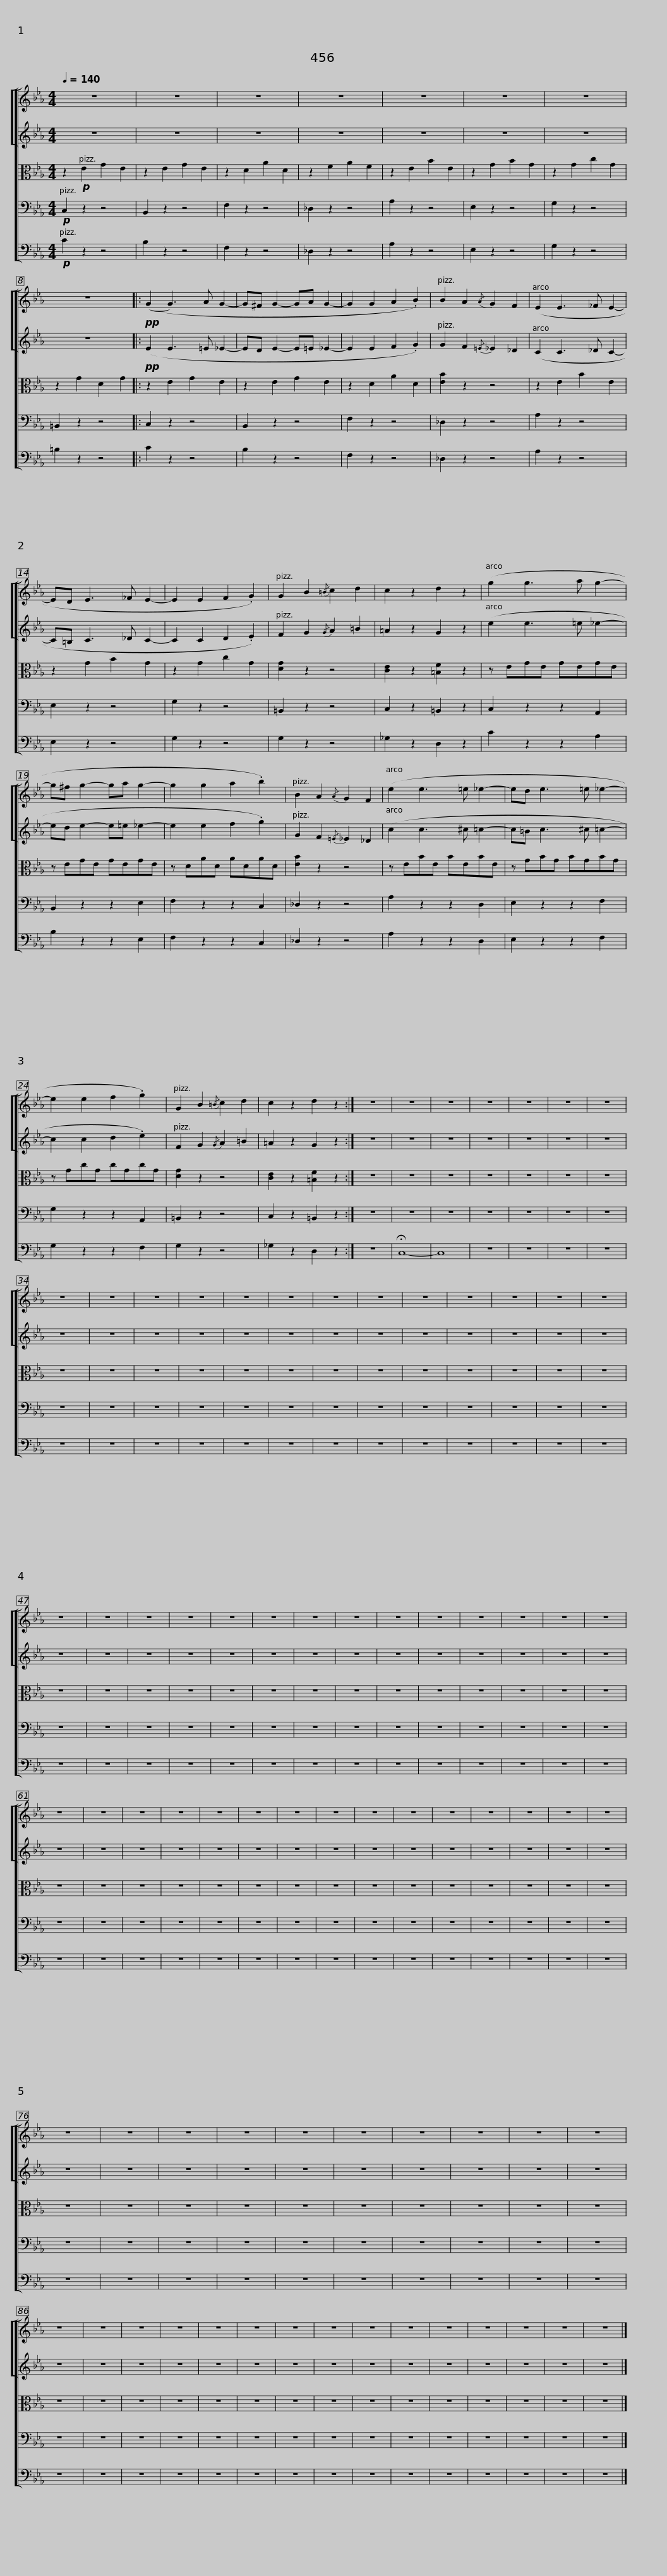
X:1
%%score [ [ 1 2 ] 3 4 5 ]
L:1/8
Q:1/4=140
M:4/4
I:linebreak $
K:Eb
V:1 treble
V:2 treble
V:3 alto
V:4 bass
V:5 bass transpose=-12
V:1
 z8 | z8 | z8 | z8 | z8 | %5
 z8 | z8 | z8 |:$!pp! ((G2 G3) A G2- | G^F G2- GA G2- | %10
 G2 G2 A2 .B2) | B2 A2{/A} G2 F2 | (E2 E3 _F E2- |$ ED E3 _F E2- | E2 E2 F2 .G2) | %15
 G2 B2{/=B} c2 d2 | c2 z2 d2 z2 | (g2 g3 a g2- |$ g^f g2- ga g2- | g2 g2 a2 .b2) | %20
 B2 A2{/A} G2 F2 | (e2 e3 =e _e2- |$ ed e3 =e _e2- | e2 e2 f2 .g2) | G2 B2{/=B} c2 d2 | %25
 c2 z2 d2 z2 :| z8 | z8 | z8 | z8 | %30
 z8 |$ z8 | z8 | z8 | z8 | %35
 z8 | z8 | z8 | z8 | z8 | %40
 z8 | z8 | z8 | z8 | z8 | %45
 z8 | z8 | z8 |$ z8 | z8 | %50
 z8 | z8 | z8 | z8 | z8 | %55
 z8 | z8 | z8 | z8 | z8 | %60
 z8 | z8 | z8 | z8 | z8 |$ %65
 z8 | z8 | z8 | z8 | z8 | %70
 z8 | z8 | z8 | z8 | z8 | %75
 z8 | z8 | z8 | z8 | z8 | %80
 z8 | z8 |$ z8 | z8 | z8 | %85
 z8 | z8 | z8 | z8 | z8 | %90
 z8 | z8 | z8 | z8 | z8 | %95
 z8 | z8 | z8 | z8 |$ z8 |] %100
V:2
 z8 | z8 | z8 | z8 | z8 | %5
 z8 | z8 | z8 |:$!pp! (E2 E3 =E _E2- | ED E2- E=E _E2- | %10
 E2 E2 F2 .G2) | G2 F2{/=E} _E2 _D2 | (C2 C3 _D C2- |$ C=B, C3 _D C2- | C2 C2 D2 .E2) | %15
 F2 G2{/G} A2 =B2 | =A2 z2 G2 z2 | (e2 e3 =e _e2- |$ ed e2- e=e _e2- | e2 e2 f2 .g2) | %20
 G2 F2{/=E} _E2 _D2 | (c2 c3 ^c =c2- |$ c=B c3 ^c =c2- | c2 c2 d2 .e2) | F2 G2{/G} A2 =B2 | %25
 =A2 z2 G2 z2 :| z8 | z8 | z8 | z8 | %30
 z8 |$ z8 | z8 | z8 | z8 | %35
 z8 | z8 | z8 | z8 | z8 | %40
 z8 | z8 | z8 | z8 | z8 | %45
 z8 | z8 | z8 |$ z8 | z8 | %50
 z8 | z8 | z8 | z8 | z8 | %55
 z8 | z8 | z8 | z8 | z8 | %60
 z8 | z8 | z8 | z8 | z8 |$ %65
 z8 | z8 | z8 | z8 | z8 | %70
 z8 | z8 | z8 | z8 | z8 | %75
 z8 | z8 | z8 | z8 | z8 | %80
 z8 | z8 |$ z8 | z8 | z8 | %85
 z8 | z8 | z8 | z8 | z8 | %90
 z8 | z8 | z8 | z8 | z8 | %95
 z8 | z8 | z8 | z8 |$ z8 |] %100
V:3
 z2!p! E2 G2 E2 | z2 E2 G2 E2 | z2 D2 A2 D2 | z2 F2 A2 F2 | z2 E2 B2 E2 | %5
 z2 G2 B2 G2 | z2 G2 c2 G2 | z2 G2 D2 G2 |:$ z2 E2 G2 E2 | z2 E2 G2 E2 | %10
 z2 D2 A2 D2 | [EB]2 z2 z4 | z2 E2 B2 E2 |$ z2 G2 B2 G2 | z2 G2 c2 G2 | %15
 [DG]2 z2 z4 | [CE]2 z2 [=B,F]2 z2 | z EGE GEGE |$ z EGE GEGE | z DAD ADAD | %20
 [EB]2 z2 z4 | z EBE BEBE |$ z GBG BGBG | z GcG cGcG | [DG]2 z2 z4 | %25
 [CE]2 z2 [=B,F]2 z2 :| z8 | z8 | z8 | z8 | %30
 z8 |$ z8 | z8 | z8 | z8 | %35
 z8 | z8 | z8 | z8 | z8 | %40
 z8 | z8 | z8 | z8 | z8 | %45
 z8 | z8 | z8 |$ z8 | z8 | %50
 z8 | z8 | z8 | z8 | z8 | %55
 z8 | z8 | z8 | z8 | z8 | %60
 z8 | z8 | z8 | z8 | z8 |$ %65
 z8 | z8 | z8 | z8 | z8 | %70
 z8 | z8 | z8 | z8 | z8 | %75
 z8 | z8 | z8 | z8 | z8 | %80
 z8 | z8 |$ z8 | z8 | z8 | %85
 z8 | z8 | z8 | z8 | z8 | %90
 z8 | z8 | z8 | z8 | z8 | %95
 z8 | z8 | z8 | z8 |$ z8 |] %100
V:4
!p! C,2 z2 z4 | B,,2 z2 z4 | F,2 z2 z4 | _D,2 z2 z4 | A,2 z2 z4 | %5
 E,2 z2 z4 | G,2 z2 z4 | =B,,2 z2 z4 |:$ C,2 z2 z4 | B,,2 z2 z4 | %10
 F,2 z2 z4 | _D,2 z2 z4 | A,2 z2 z4 |$ E,2 z2 z4 | G,2 z2 z4 | %15
 =B,,2 z2 z4 | C,2 z2 =B,,2 z2 | C,2 z2 z2 A,,2 |$ B,,2 z2 z2 E,2 | F,2 z2 z2 C,2 | %20
 _D,2 z2 z4 | A,2 z2 z2 D,2 |$ E,2 z2 z2 F,2 | G,2 z2 z2 A,,2 | =B,,2 z2 z4 | %25
 C,2 z2 =B,,2 z2 :| z8 | z8 | z8 | z8 | %30
 z8 |$ z8 | z8 | z8 | z8 | %35
 z8 | z8 | z8 | z8 | z8 | %40
 z8 | z8 | z8 | z8 | z8 | %45
 z8 | z8 | z8 |$ z8 | z8 | %50
 z8 | z8 | z8 | z8 | z8 | %55
 z8 | z8 | z8 | z8 | z8 | %60
 z8 | z8 | z8 | z8 | z8 |$ %65
 z8 | z8 | z8 | z8 | z8 | %70
 z8 | z8 | z8 | z8 | z8 | %75
 z8 | z8 | z8 | z8 | z8 | %80
 z8 | z8 |$ z8 | z8 | z8 | %85
 z8 | z8 | z8 | z8 | z8 | %90
 z8 | z8 | z8 | z8 | z8 | %95
 z8 | z8 | z8 | z8 |$ z8 |] %100
V:5
!p! C2 z2 z4 | B,2 z2 z4 | F,2 z2 z4 | _D,2 z2 z4 | A,2 z2 z4 | %5
 E,2 z2 z4 | G,2 z2 z4 | =B,2 z2 z4 |:$ C2 z2 z4 | B,2 z2 z4 | %10
 F,2 z2 z4 | _D,2 z2 z4 | A,2 z2 z4 |$ E,2 z2 z4 | G,2 z2 z4 | %15
 G,2 z2 z4 | _G,2 z2 D,2 z2 | C2 z2 z2 A,2 |$ B,2 z2 z2 E,2 | F,2 z2 z2 C,2 | %20
 _D,2 z2 z4 | A,2 z2 z2 D,2 |$ E,2 z2 z2 F,2 | G,2 z2 z2 F,2 | G,2 z2 z4 | %25
 _G,2 z2 D,2 z2 :| z8 | !fermata!C,8- | C,8 | z8 | %30
 z8 |$ z8 | z8 | z8 | z8 | %35
 z8 | z8 | z8 | z8 | z8 | %40
 z8 | z8 | z8 | z8 | z8 | %45
 z8 | z8 | z8 |$ z8 | z8 | %50
 z8 | z8 | z8 | z8 | z8 | %55
 z8 | z8 | z8 | z8 | z8 | %60
 z8 | z8 | z8 | z8 | z8 |$ %65
 z8 | z8 | z8 | z8 | z8 | %70
 z8 | z8 | z8 | z8 | z8 | %75
 z8 | z8 | z8 | z8 | z8 | %80
 z8 | z8 |$ z8 | z8 | z8 | %85
 z8 | z8 | z8 | z8 | z8 | %90
 z8 | z8 | z8 | z8 | z8 | %95
 z8 | z8 | z8 | z8 |$ z8 |] %100
